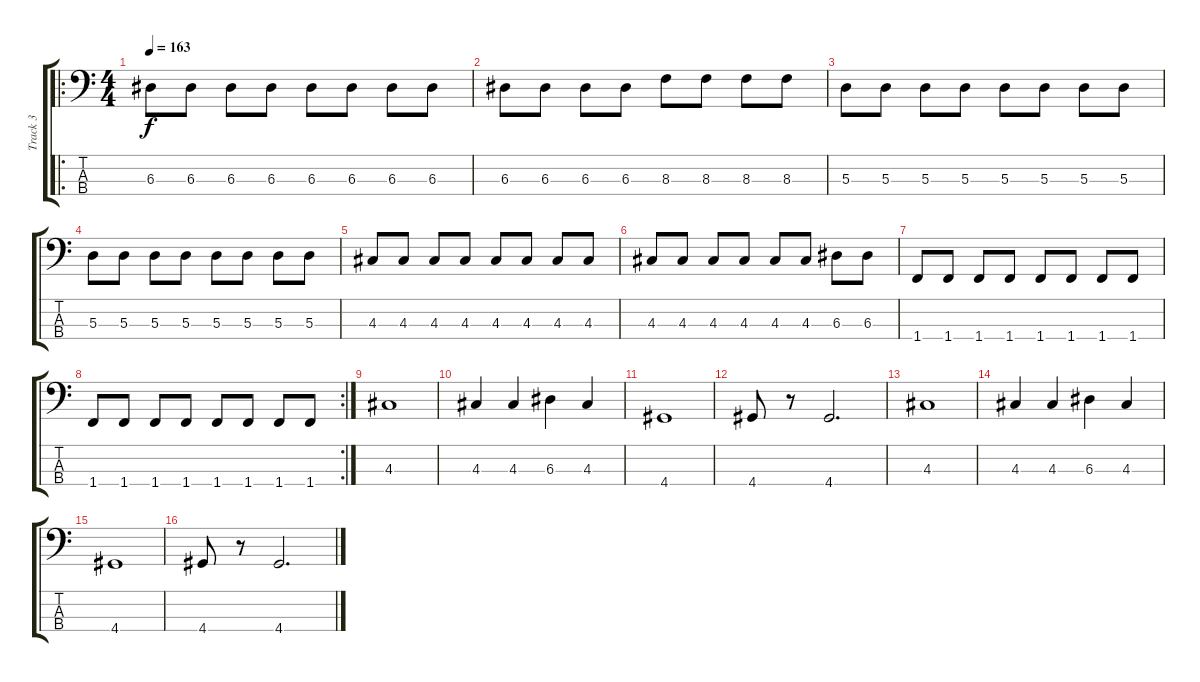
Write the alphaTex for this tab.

\track ("Track 3" "Track 3") {instrument electricbassfinger}
\staff {score tabs}
\tuning (G2 D2 A1 E1) {hide}
\ro
\ts (4 4)
\tempo 163
\clef f4
\ks c
6.3.8{dy f} 6.3.8 6.3.8 6.3.8 6.3.8 6.3.8 6.3.8 6.3.8 |
6.3.8 6.3.8 6.3.8 6.3.8 8.3.8 8.3.8 8.3.8 8.3.8 |
5.3.8 5.3.8 5.3.8 5.3.8 5.3.8 5.3.8 5.3.8 5.3.8 |
5.3.8 5.3.8 5.3.8 5.3.8 5.3.8 5.3.8 5.3.8 5.3.8 |
4.3.8 4.3.8 4.3.8 4.3.8 4.3.8 4.3.8 4.3.8 4.3.8 |
4.3.8 4.3.8 4.3.8 4.3.8 4.3.8 4.3.8 6.3.8 6.3.8 |
1.4.8 1.4.8 1.4.8 1.4.8 1.4.8 1.4.8 1.4.8 1.4.8 |
\rc 2
1.4.8 1.4.8 1.4.8 1.4.8 1.4.8 1.4.8 1.4.8 1.4.8 |
4.3.1 |
4.3.4 4.3.4 6.3.4 4.3.4 |
4.4.1 |
4.4.8 r.8 4.4.2{d} |
4.3.1 |
4.3.4 4.3.4 6.3.4 4.3.4 |
4.4.1 |
4.4.8 r.8 4.4.2{d}
